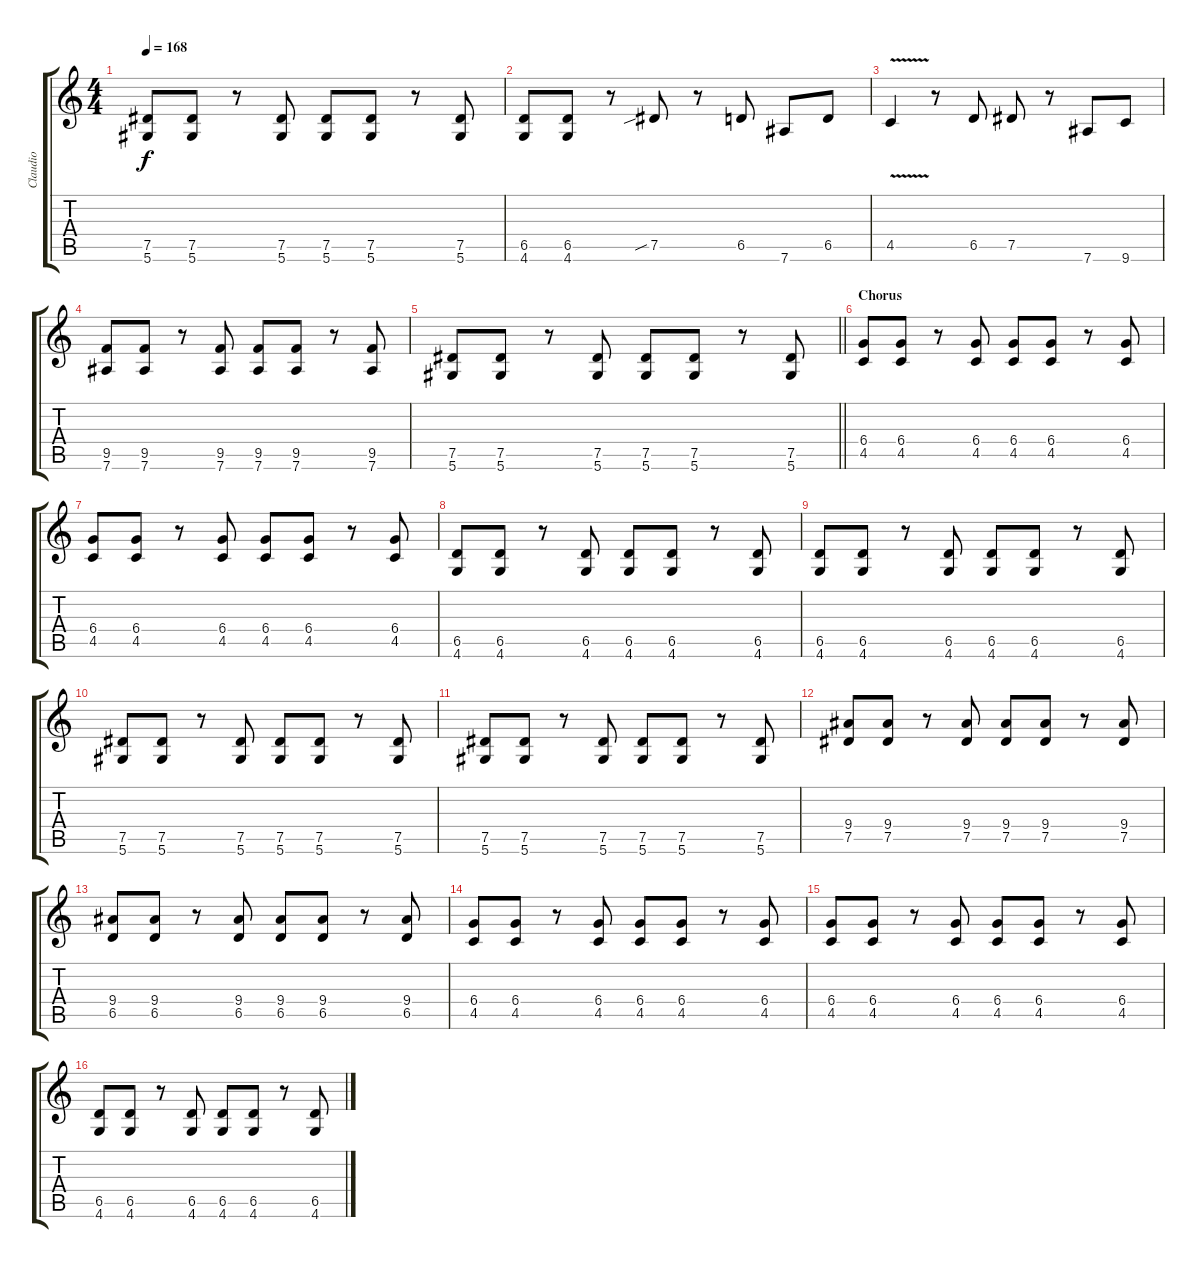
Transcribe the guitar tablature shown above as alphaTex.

\track ("Claudio" "Claudio") {instrument overdrivenguitar}
\staff {score tabs}
\tuning (Eb4 Bb3 Gb3 Db3 Ab2 Eb2) {hide}
\ts (4 4)
\tempo 168
\clef g2
\ks c
(7.5 5.6).8{dy f} (7.5 5.6).8 r.8 (7.5 5.6).8 (7.5 5.6).8 (7.5 5.6).8 r.8 (7.5 5.6).8 |
(6.5 4.6).8 (6.5 4.6).8 r.8 7.5{sib}.8 r.8 6.5.8 7.6.8 6.5.8 |
4.5{v}.4 r.8 6.5.8 7.5.8 r.8 7.6.8 9.6.8 |
(9.5 7.6).8 (9.5 7.6).8 r.8 (9.5 7.6).8 (9.5 7.6).8 (9.5 7.6).8 r.8 (9.5 7.6).8 |
\barLineRight lightlight
(7.5 5.6).8 (7.5 5.6).8 r.8 (7.5 5.6).8 (7.5 5.6).8 (7.5 5.6).8 r.8 (7.5 5.6).8 |
\section ("" "Chorus")
(6.4 4.5).8 (6.4 4.5).8 r.8 (6.4 4.5).8 (6.4 4.5).8 (6.4 4.5).8 r.8 (6.4 4.5).8 |
(6.4 4.5).8 (6.4 4.5).8 r.8 (6.4 4.5).8 (6.4 4.5).8 (6.4 4.5).8 r.8 (6.4 4.5).8 |
(6.5 4.6).8 (6.5 4.6).8 r.8 (6.5 4.6).8 (6.5 4.6).8 (6.5 4.6).8 r.8 (6.5 4.6).8 |
(6.5 4.6).8 (6.5 4.6).8 r.8 (6.5 4.6).8 (6.5 4.6).8 (6.5 4.6).8 r.8 (6.5 4.6).8 |
(7.5 5.6).8 (7.5 5.6).8 r.8 (7.5 5.6).8 (7.5 5.6).8 (7.5 5.6).8 r.8 (7.5 5.6).8 |
(7.5 5.6).8 (7.5 5.6).8 r.8 (7.5 5.6).8 (7.5 5.6).8 (7.5 5.6).8 r.8 (7.5 5.6).8 |
(9.4 7.5).8 (9.4 7.5).8 r.8 (9.4 7.5).8 (9.4 7.5).8 (9.4 7.5).8 r.8 (9.4 7.5).8 |
(9.4 6.5).8 (9.4 6.5).8 r.8 (9.4 6.5).8 (9.4 6.5).8 (9.4 6.5).8 r.8 (9.4 6.5).8 |
(6.4 4.5).8 (6.4 4.5).8 r.8 (6.4 4.5).8 (6.4 4.5).8 (6.4 4.5).8 r.8 (6.4 4.5).8 |
(6.4 4.5).8 (6.4 4.5).8 r.8 (6.4 4.5).8 (6.4 4.5).8 (6.4 4.5).8 r.8 (6.4 4.5).8 |
(6.5 4.6).8 (6.5 4.6).8 r.8 (6.5 4.6).8 (6.5 4.6).8 (6.5 4.6).8 r.8 (6.5 4.6).8
